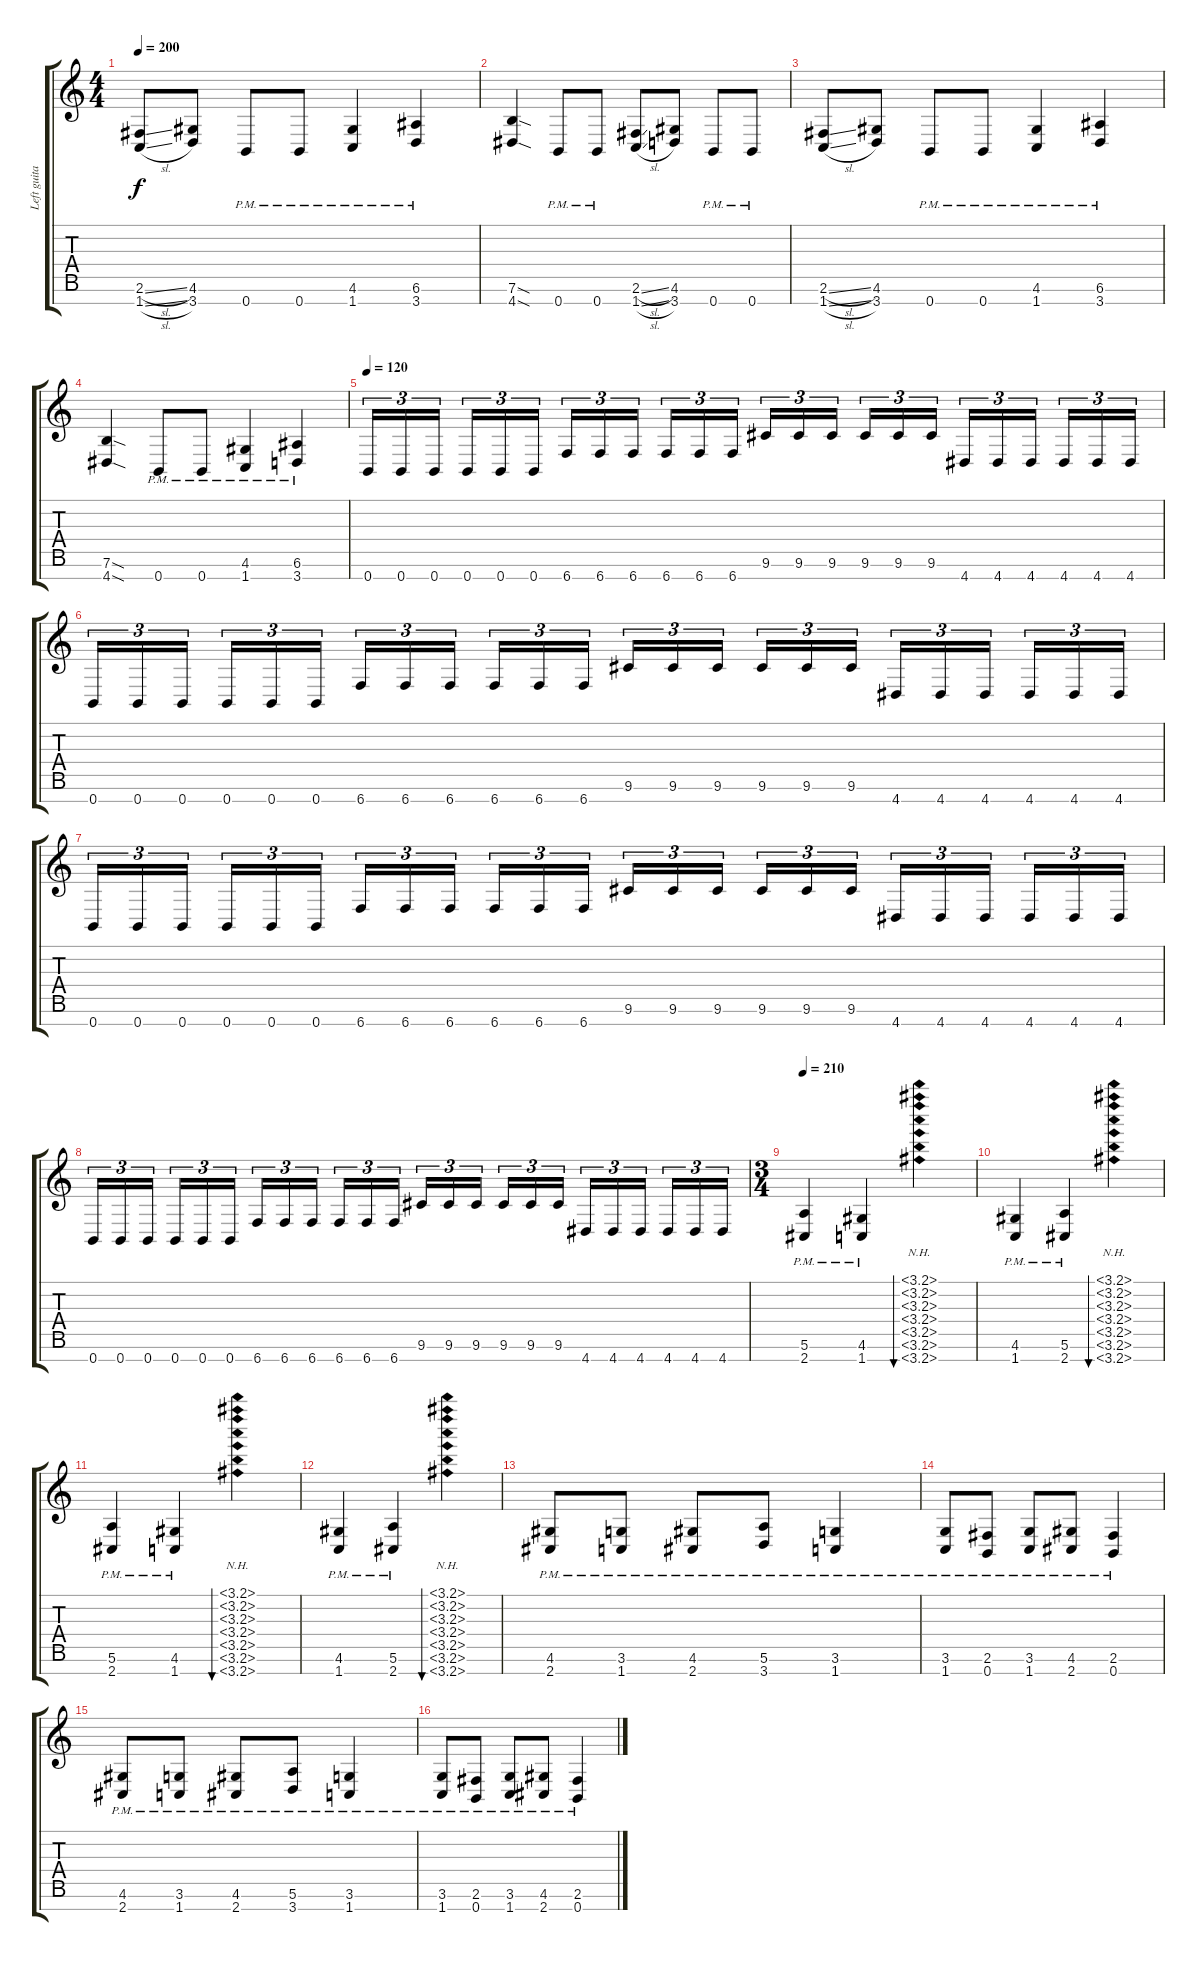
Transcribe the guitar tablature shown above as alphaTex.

\track ("Left guitar" "Left guita") {instrument distortionguitar}
\staff {score tabs}
\tuning (E4 B3 G3 D3 A2 E2 B1) {hide}
\ts (4 4)
\tempo 200
\clef g2
\ks c
(2.6{sl} 1.7{sl}).8{dy f} (4.6 3.7).8 0.7{pm}.8 0.7{pm}.8 (4.6{pm} 1.7{pm}).4 (6.6{pm} 3.7{pm}).4 |
(7.6{sod} 4.7{sod}).4 0.7{pm}.8 0.7{pm}.8 (2.6{sl} 1.7{sl}).8 (4.6 3.7).8 0.7{pm}.8 0.7{pm}.8 |
(2.6{sl} 1.7{sl}).8 (4.6 3.7).8 0.7{pm}.8 0.7{pm}.8 (4.6{pm} 1.7{pm}).4 (6.6{pm} 3.7{pm}).4 |
(7.6{sod} 4.7{sod}).4 0.7{pm}.8 0.7{pm}.8 (4.6{pm} 1.7{pm}).4 (6.6{pm} 3.7{pm}).4 |
\tempo 120
0.7.16{tu (3 2)} 0.7.16{tu (3 2)} 0.7.16{tu (3 2) beam splitsecondary} 0.7.16{tu (3 2)} 0.7.16{tu (3 2)} 0.7.16{tu (3 2)} 6.7.16{tu (3 2)} 6.7.16{tu (3 2)} 6.7.16{tu (3 2) beam splitsecondary} 6.7.16{tu (3 2)} 6.7.16{tu (3 2)} 6.7.16{tu (3 2)} 9.6.16{tu (3 2)} 9.6.16{tu (3 2)} 9.6.16{tu (3 2) beam splitsecondary} 9.6.16{tu (3 2)} 9.6.16{tu (3 2)} 9.6.16{tu (3 2)} 4.7.16{tu (3 2)} 4.7.16{tu (3 2)} 4.7.16{tu (3 2) beam splitsecondary} 4.7.16{tu (3 2)} 4.7.16{tu (3 2)} 4.7.16{tu (3 2)} |
0.7.16{tu (3 2)} 0.7.16{tu (3 2)} 0.7.16{tu (3 2) beam splitsecondary} 0.7.16{tu (3 2)} 0.7.16{tu (3 2)} 0.7.16{tu (3 2)} 6.7.16{tu (3 2)} 6.7.16{tu (3 2)} 6.7.16{tu (3 2) beam splitsecondary} 6.7.16{tu (3 2)} 6.7.16{tu (3 2)} 6.7.16{tu (3 2)} 9.6.16{tu (3 2)} 9.6.16{tu (3 2)} 9.6.16{tu (3 2) beam splitsecondary} 9.6.16{tu (3 2)} 9.6.16{tu (3 2)} 9.6.16{tu (3 2)} 4.7.16{tu (3 2)} 4.7.16{tu (3 2)} 4.7.16{tu (3 2) beam splitsecondary} 4.7.16{tu (3 2)} 4.7.16{tu (3 2)} 4.7.16{tu (3 2)} |
0.7.16{tu (3 2)} 0.7.16{tu (3 2)} 0.7.16{tu (3 2) beam splitsecondary} 0.7.16{tu (3 2)} 0.7.16{tu (3 2)} 0.7.16{tu (3 2)} 6.7.16{tu (3 2)} 6.7.16{tu (3 2)} 6.7.16{tu (3 2) beam splitsecondary} 6.7.16{tu (3 2)} 6.7.16{tu (3 2)} 6.7.16{tu (3 2)} 9.6.16{tu (3 2)} 9.6.16{tu (3 2)} 9.6.16{tu (3 2) beam splitsecondary} 9.6.16{tu (3 2)} 9.6.16{tu (3 2)} 9.6.16{tu (3 2)} 4.7.16{tu (3 2)} 4.7.16{tu (3 2)} 4.7.16{tu (3 2) beam splitsecondary} 4.7.16{tu (3 2)} 4.7.16{tu (3 2)} 4.7.16{tu (3 2)} |
0.7.16{tu (3 2)} 0.7.16{tu (3 2)} 0.7.16{tu (3 2) beam splitsecondary} 0.7.16{tu (3 2)} 0.7.16{tu (3 2)} 0.7.16{tu (3 2)} 6.7.16{tu (3 2)} 6.7.16{tu (3 2)} 6.7.16{tu (3 2) beam splitsecondary} 6.7.16{tu (3 2)} 6.7.16{tu (3 2)} 6.7.16{tu (3 2)} 9.6.16{tu (3 2)} 9.6.16{tu (3 2)} 9.6.16{tu (3 2) beam splitsecondary} 9.6.16{tu (3 2)} 9.6.16{tu (3 2)} 9.6.16{tu (3 2)} 4.7.16{tu (3 2)} 4.7.16{tu (3 2)} 4.7.16{tu (3 2) beam splitsecondary} 4.7.16{tu (3 2)} 4.7.16{tu (3 2)} 4.7.16{tu (3 2)} |
\ts (3 4)
\tempo 210
(5.6{pm} 2.7{pm}).4 (4.6{pm} 1.7{pm}).4 (3.1{nh} 3.2{nh} 3.3{nh} 3.4{nh} 3.5{nh} 3.6{nh} 3.7{nh}).4{bu 480} |
(4.6{pm} 1.7{pm}).4 (5.6{pm} 2.7{pm}).4 (3.1{nh} 3.2{nh} 3.3{nh} 3.4{nh} 3.5{nh} 3.6{nh} 3.7{nh}).4{bu 480} |
(5.6{pm} 2.7{pm}).4 (4.6{pm} 1.7{pm}).4 (3.1{nh} 3.2{nh} 3.3{nh} 3.4{nh} 3.5{nh} 3.6{nh} 3.7{nh}).4{bu 480} |
(4.6{pm} 1.7{pm}).4 (5.6{pm} 2.7{pm}).4 (3.1{nh} 3.2{nh} 3.3{nh} 3.4{nh} 3.5{nh} 3.6{nh} 3.7{nh}).4{bu 480} |
(4.6{pm} 2.7{pm}).8 (3.6{pm} 1.7{pm}).8 (4.6{pm} 2.7{pm}).8 (5.6{pm} 3.7{pm}).8 (3.6{pm} 1.7{pm}).4 |
(3.6{pm} 1.7{pm}).8 (2.6{pm} 0.7{pm}).8 (3.6{pm} 1.7{pm}).8 (4.6{pm} 2.7{pm}).8 (2.6{pm} 0.7{pm}).4 |
(4.6{pm} 2.7{pm}).8 (3.6{pm} 1.7{pm}).8 (4.6{pm} 2.7{pm}).8 (5.6{pm} 3.7{pm}).8 (3.6{pm} 1.7{pm}).4 |
(3.6{pm} 1.7{pm}).8 (2.6{pm} 0.7{pm}).8 (3.6{pm} 1.7{pm}).8 (4.6{pm} 2.7{pm}).8 (2.6{pm} 0.7{pm}).4
